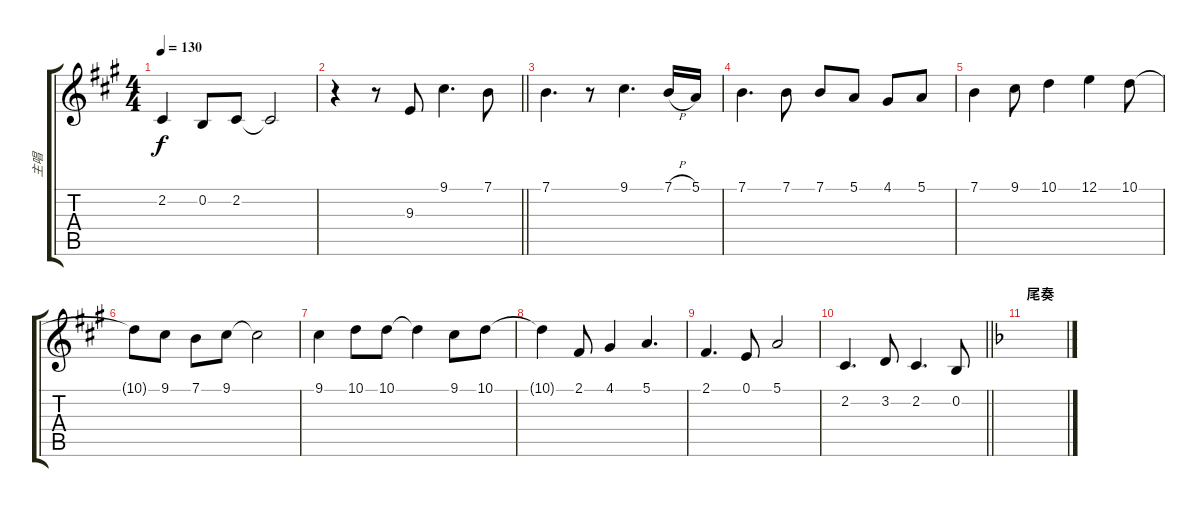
\track ("主唱" "主唱") {instrument flute}
\staff {score tabs}
\tuning (E4 B3 G3 D3 A2 E2) {hide}
\ts (4 4)
\tempo 130
\clef g2
\ks a
2.2.4{dy f} 0.2.8 2.2.8 2.2{t}.2 |
\barLineRight lightlight
r.4 r.8 9.3.8 9.1.4{d} 7.1.8 |
7.1.4{d} r.8 9.1.4{d} 7.1{h}.16 5.1.16 |
7.1.4{d} 7.1.8 7.1.8 5.1.8 4.1.8 5.1.8 |
7.1.4 9.1.8 10.1.4 12.1.4 10.1.8 |
10.1{t}.8 9.1.8 7.1.8 9.1.8 9.1{t}.2 |
9.1.4 10.1.8 10.1.8 10.1{t}.4 9.1.8 10.1.8 |
10.1{t}.4 2.1.8 4.1.4 5.1.4{d} |
2.1.4{d} 0.1.8 5.1.2 |
\barLineRight lightlight
2.2.4{d} 3.2.8 2.2.4{d} 0.2.8 |
\section ("" "尾奏")
\ks f
